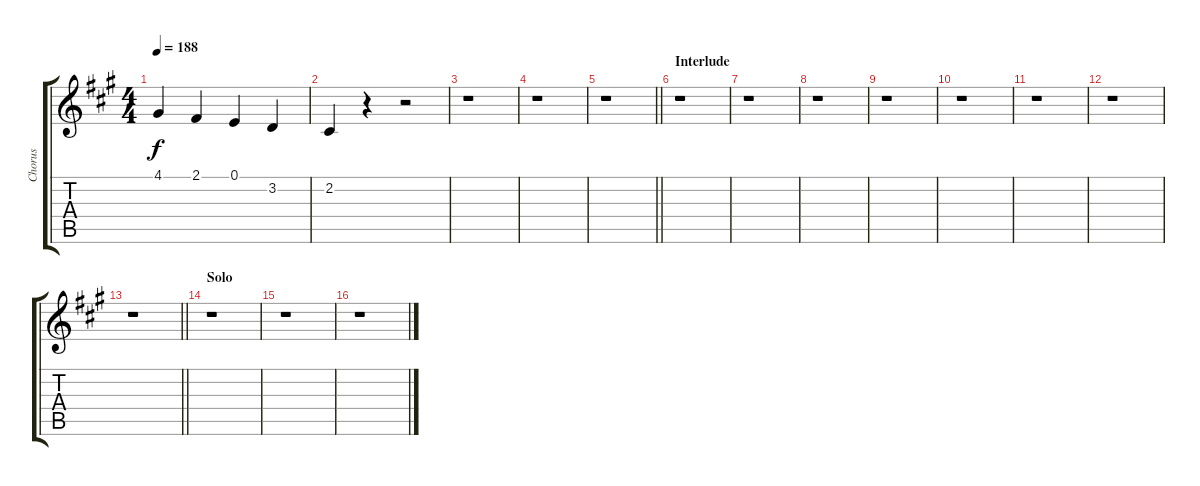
\track ("Chorus" "Chorus") {instrument sopranosax}
\staff {score tabs}
\tuning (E4 B3 G3 D3 A2 E2) {hide}
\ts (4 4)
\tempo 188
\clef g2
\ks a
4.1.4{dy f} 2.1.4 0.1.4 3.2.4 |
2.2.4 r.4 r.2 |
r.1 |
r.1 |
\barLineRight lightlight
r.1 |
\section ("" "Interlude")
r.1 |
r.1 |
r.1 |
r.1 |
r.1 |
r.1 |
r.1 |
\barLineRight lightlight
r.1 |
\section ("" "Solo")
r.1 |
r.1 |
r.1
